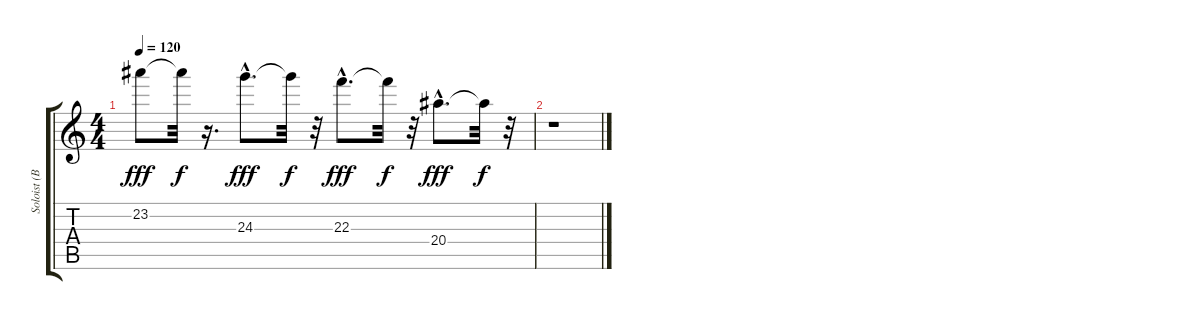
\track ("Soloist (BB) (none)" "Soloist (B") {instrument overdrivenguitar}
\staff {score tabs}
\tuning (E4 B3 G3 D3 A2 E2) {hide}
\ts (4 4)
\tempo 120
\clef g2
\ks c
23.2.8{dy fff} 23.2{t}.32{dy f} r.16{d} 24.3{hac}.8{d dy fff} 24.3{t}.32{dy f} r.32 22.3{hac}.8{d dy fff} 22.3{t}.32{dy f} r.32 20.4{hac}.8{d dy fff} 20.4{t}.32{dy f} r.32 |
r.1
